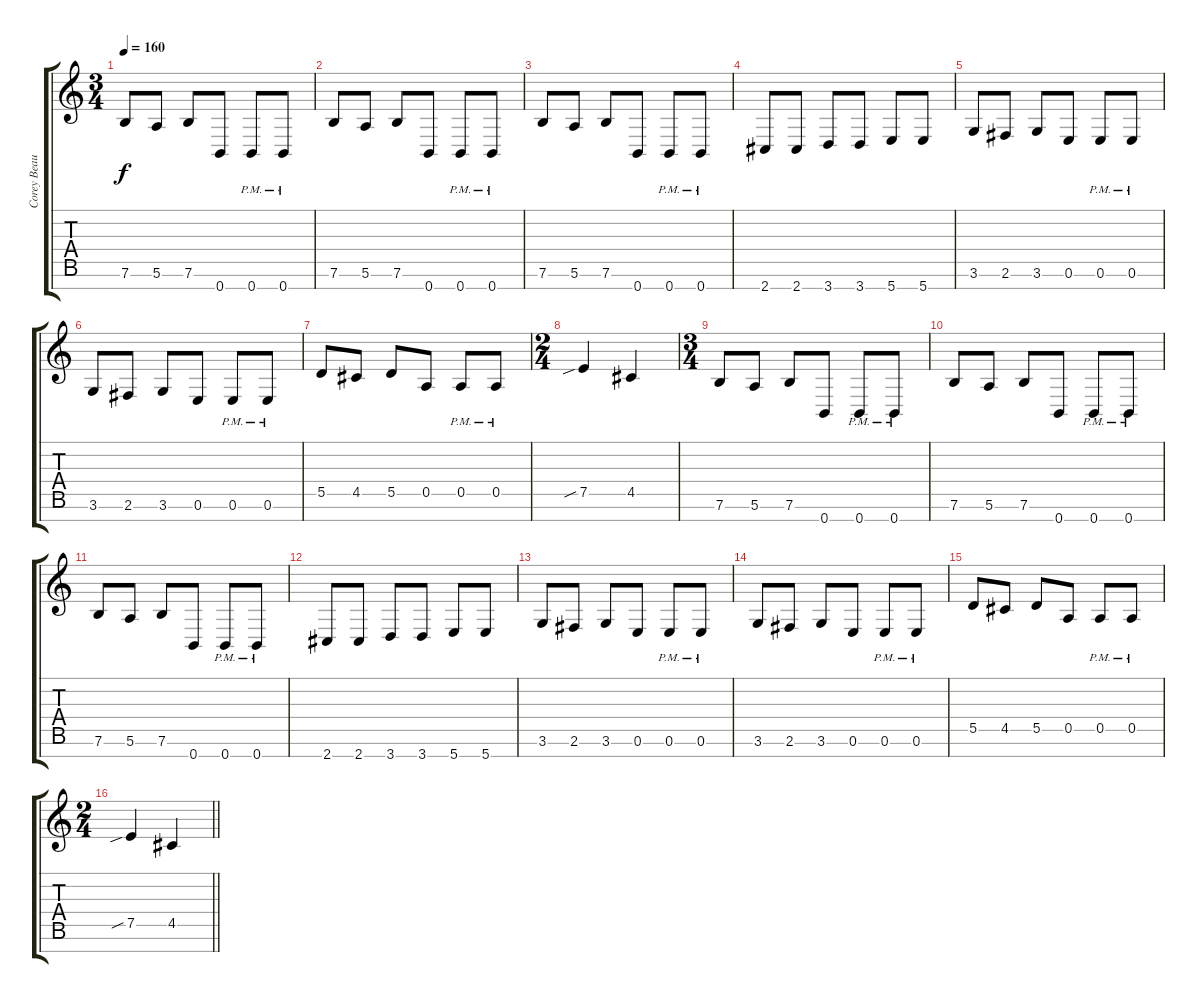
\track ("Corey Beaulieu" "Corey Beau") {instrument distortionguitar}
\staff {score tabs}
\tuning (E4 B3 G3 D3 A2 E2 B1) {hide}
\ts (3 4)
\section ("" "")
\tempo 160
\clef g2
\ks c
7.6.8{dy f} 5.6.8 7.6.8 0.7.8 0.7{pm}.8 0.7{pm}.8 |
7.6.8 5.6.8 7.6.8 0.7.8 0.7{pm}.8 0.7{pm}.8 |
7.6.8 5.6.8 7.6.8 0.7.8 0.7{pm}.8 0.7{pm}.8 |
2.7.8 2.7.8 3.7.8 3.7.8 5.7.8 5.7.8 |
3.6.8 2.6.8 3.6.8 0.6.8 0.6{pm}.8 0.6{pm}.8 |
3.6.8 2.6.8 3.6.8 0.6.8 0.6{pm}.8 0.6{pm}.8 |
5.5.8 4.5.8 5.5.8 0.5.8 0.5{pm}.8 0.5{pm}.8 |
\ts (2 4)
7.5{sib}.4 4.5.4 |
\ts (3 4)
7.6.8 5.6.8 7.6.8 0.7.8 0.7{pm}.8 0.7{pm}.8 |
7.6.8 5.6.8 7.6.8 0.7.8 0.7{pm}.8 0.7{pm}.8 |
7.6.8 5.6.8 7.6.8 0.7.8 0.7{pm}.8 0.7{pm}.8 |
2.7.8 2.7.8 3.7.8 3.7.8 5.7.8 5.7.8 |
3.6.8 2.6.8 3.6.8 0.6.8 0.6{pm}.8 0.6{pm}.8 |
3.6.8 2.6.8 3.6.8 0.6.8 0.6{pm}.8 0.6{pm}.8 |
5.5.8 4.5.8 5.5.8 0.5.8 0.5{pm}.8 0.5{pm}.8 |
\ts (2 4)
\barLineRight lightlight
7.5{sib}.4 4.5.4
